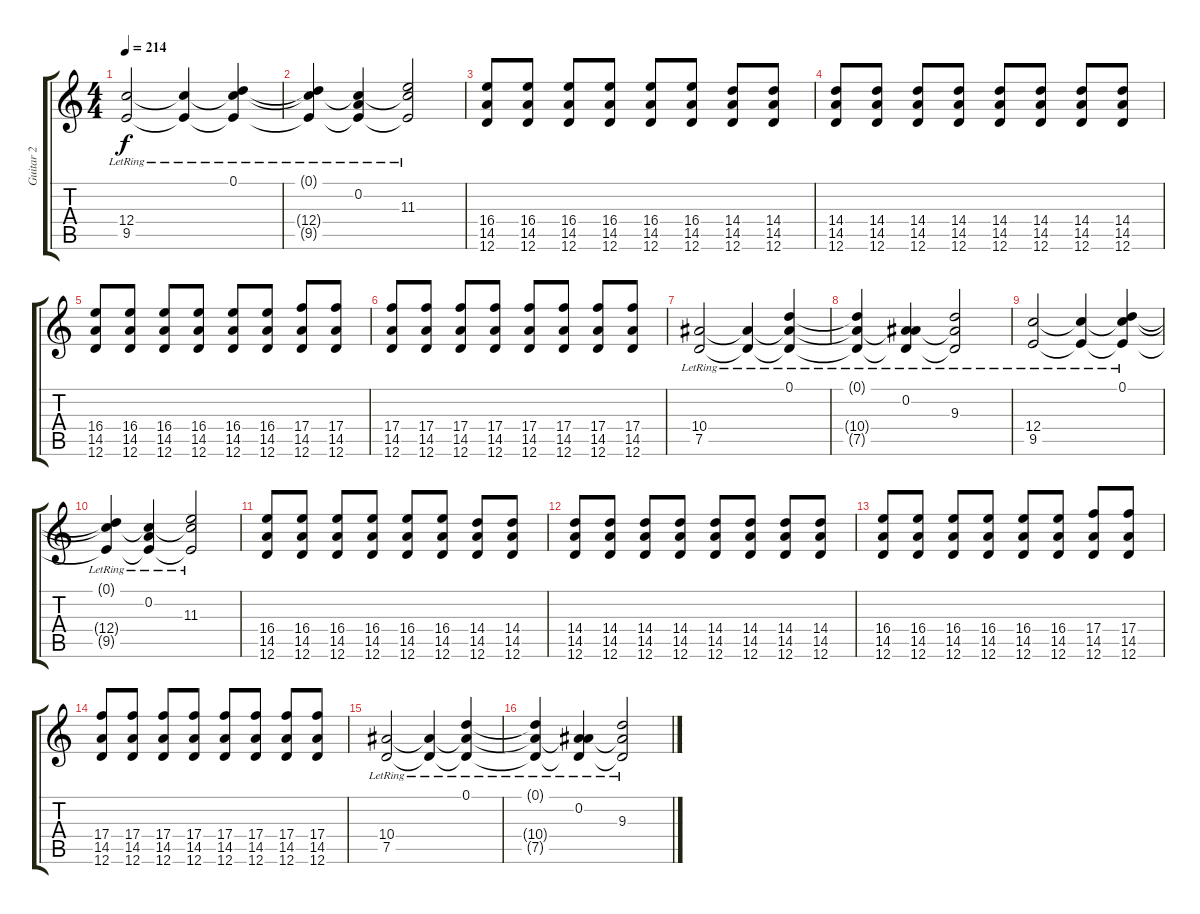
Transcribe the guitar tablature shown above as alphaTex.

\track ("Guitar 2" "Guitar 2") {instrument distortionguitar}
\staff {score tabs}
\tuning (D4 A3 F3 C3 G2 D2) {hide}
\ts (4 4)
\tempo 214
\clef g2
\ks c
(12.4{lr} 9.5{lr}).2{dy f} (12.4{lr t} 9.5{lr t}).4 (0.1{lr} 12.4{lr t} 9.5{lr t}).4 |
(0.1{lr t} 12.4{lr t} 9.5{lr t}).4 (0.2{lr} 12.4{lr t} 9.5{lr t}).4 (11.3 12.4{lr t} 9.5{lr t}).2 |
(16.4 14.5 12.6).8 (16.4 14.5 12.6).8 (16.4 14.5 12.6).8 (16.4 14.5 12.6).8 (16.4 14.5 12.6).8 (16.4 14.5 12.6).8 (14.4 14.5 12.6).8 (14.4 14.5 12.6).8 |
(14.4 14.5 12.6).8 (14.4 14.5 12.6).8 (14.4 14.5 12.6).8 (14.4 14.5 12.6).8 (14.4 14.5 12.6).8 (14.4 14.5 12.6).8 (14.4 14.5 12.6).8 (14.4 14.5 12.6).8 |
(16.4 14.5 12.6).8 (16.4 14.5 12.6).8 (16.4 14.5 12.6).8 (16.4 14.5 12.6).8 (16.4 14.5 12.6).8 (16.4 14.5 12.6).8 (17.4 14.5 12.6).8 (17.4 14.5 12.6).8 |
(17.4 14.5 12.6).8 (17.4 14.5 12.6).8 (17.4 14.5 12.6).8 (17.4 14.5 12.6).8 (17.4 14.5 12.6).8 (17.4 14.5 12.6).8 (17.4 14.5 12.6).8 (17.4 14.5 12.6).8 |
(10.4{lr} 7.5{lr}).2 (10.4{lr t} 7.5{lr t}).4 (0.1{lr} 10.4{lr t} 7.5{lr t}).4 |
(0.1{lr t} 10.4{lr t} 7.5{lr t}).4 (0.2{lr} 10.4{lr t} 7.5{lr t}).4 (9.3 10.4{lr t} 7.5{lr t}).2 |
(12.4{lr} 9.5{lr}).2 (12.4{lr t} 9.5{lr t}).4 (0.1{lr} 12.4{lr t} 9.5{lr t}).4 |
(0.1{lr t} 12.4{lr t} 9.5{lr t}).4 (0.2{lr} 12.4{lr t} 9.5{lr t}).4 (11.3 12.4{lr t} 9.5{lr t}).2 |
(16.4 14.5 12.6).8 (16.4 14.5 12.6).8 (16.4 14.5 12.6).8 (16.4 14.5 12.6).8 (16.4 14.5 12.6).8 (16.4 14.5 12.6).8 (14.4 14.5 12.6).8 (14.4 14.5 12.6).8 |
(14.4 14.5 12.6).8 (14.4 14.5 12.6).8 (14.4 14.5 12.6).8 (14.4 14.5 12.6).8 (14.4 14.5 12.6).8 (14.4 14.5 12.6).8 (14.4 14.5 12.6).8 (14.4 14.5 12.6).8 |
(16.4 14.5 12.6).8 (16.4 14.5 12.6).8 (16.4 14.5 12.6).8 (16.4 14.5 12.6).8 (16.4 14.5 12.6).8 (16.4 14.5 12.6).8 (17.4 14.5 12.6).8 (17.4 14.5 12.6).8 |
(17.4 14.5 12.6).8 (17.4 14.5 12.6).8 (17.4 14.5 12.6).8 (17.4 14.5 12.6).8 (17.4 14.5 12.6).8 (17.4 14.5 12.6).8 (17.4 14.5 12.6).8 (17.4 14.5 12.6).8 |
(10.4{lr} 7.5{lr}).2 (10.4{lr t} 7.5{lr t}).4 (0.1{lr} 10.4{lr t} 7.5{lr t}).4 |
(0.1{lr t} 10.4{lr t} 7.5{lr t}).4 (0.2{lr} 10.4{lr t} 7.5{lr t}).4 (9.3 10.4{lr t} 7.5{lr t}).2
